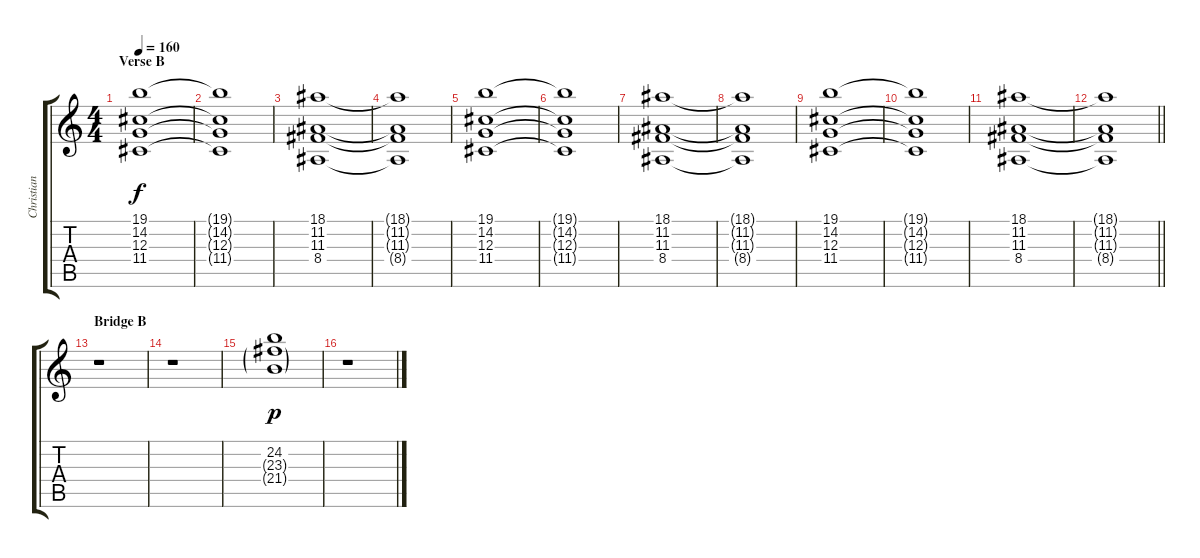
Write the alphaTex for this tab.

\track ("Christian Kretschmar" "Christian ") {instrument stringensemble2}
\staff {score tabs}
\tuning (E4 B3 G3 D3 A2 E2) {hide}
\ts (4 4)
\section ("" "Verse B")
\tempo 160
\clef g2
\ks c
(19.1 14.2 12.3 11.4).1{dy f} |
(19.1{t} 14.2{t} 12.3{t} 11.4{t}).1 |
(18.1 11.2 11.3 8.4).1 |
(18.1{t} 11.2{t} 11.3{t} 8.4{t}).1 |
(19.1 14.2 12.3 11.4).1 |
(19.1{t} 14.2{t} 12.3{t} 11.4{t}).1 |
(18.1 11.2 11.3 8.4).1 |
(18.1{t} 11.2{t} 11.3{t} 8.4{t}).1 |
(19.1 14.2 12.3 11.4).1 |
(19.1{t} 14.2{t} 12.3{t} 11.4{t}).1 |
(18.1 11.2 11.3 8.4).1 |
\barLineRight lightlight
(18.1{t} 11.2{t} 11.3{t} 8.4{t}).1 |
\section ("" "Bridge B")
r.1{instrument fx3crystal} |
r.1 |
(24.2 23.3{g} 21.4{g}).1{dy p} |
r.1
